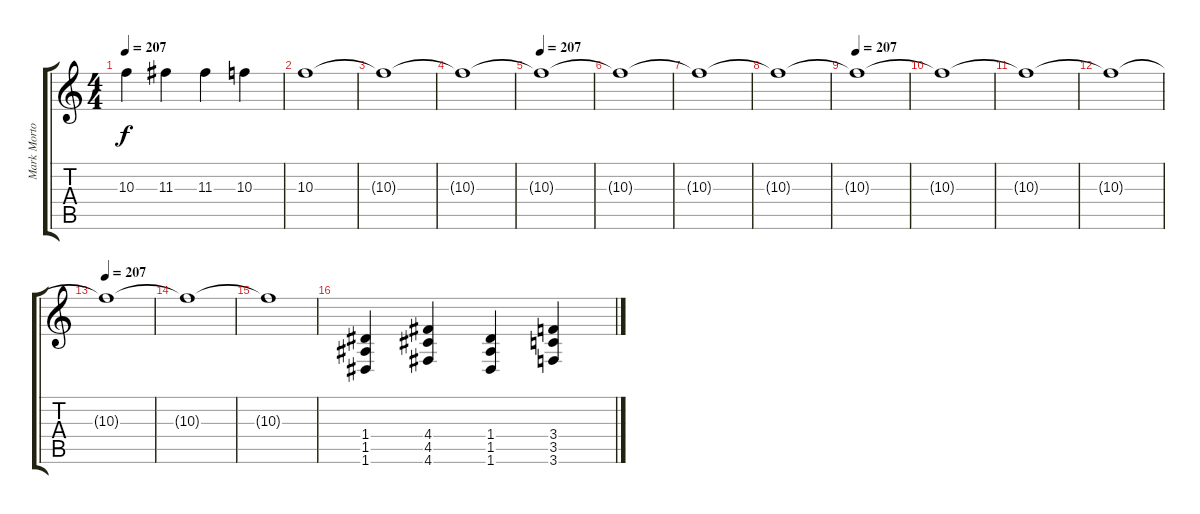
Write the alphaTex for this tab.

\track ("Mark Morton" "Mark Morto") {instrument distortionguitar}
\staff {score tabs}
\tuning (E4 B3 G3 D3 A2 D2) {hide}
\ts (4 4)
\tempo 207
\clef g2
\ks c
10.3.4{dy f} 11.3.4 11.3.4 10.3.4 |
10.3.1 |
10.3{t}.1 |
10.3{t}.1 |
\tempo 207
10.3{t}.1 |
10.3{t}.1 |
10.3{t}.1 |
10.3{t}.1 |
\tempo 207
10.3{t}.1 |
10.3{t}.1 |
10.3{t}.1 |
10.3{t}.1 |
\tempo 207
10.3{t}.1 |
10.3{t}.1 |
10.3{t}.1 |
(1.4 1.5 1.6).4 (4.4 4.5 4.6).4 (1.4 1.5 1.6).4 (3.4 3.5 3.6).4
